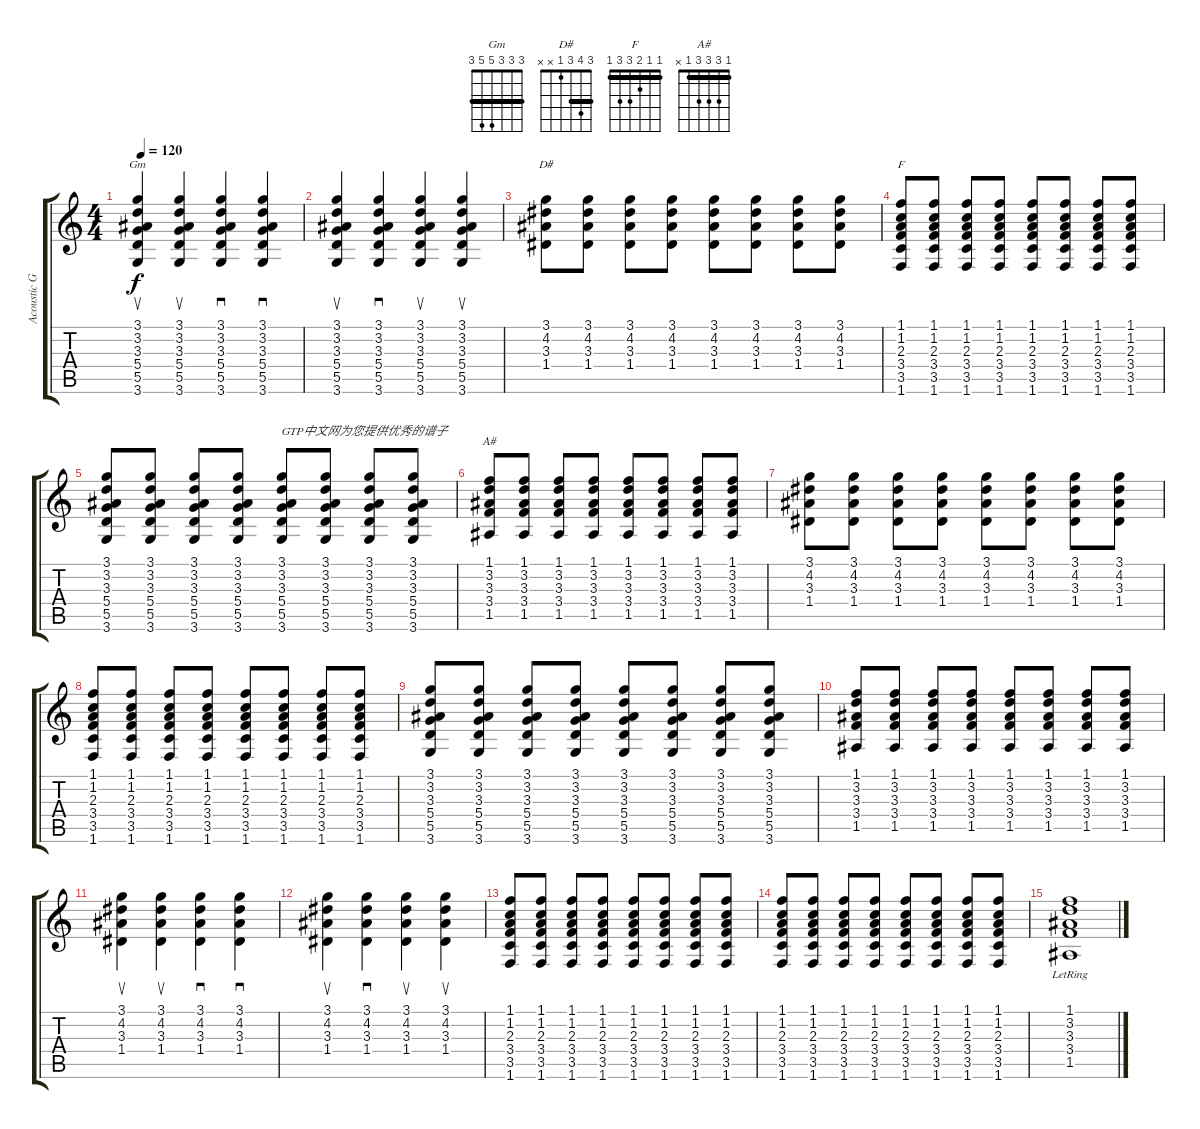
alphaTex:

\track ("Acoustic Guitar [Danny]" "Acoustic G") {instrument acousticguitarsteel}
\staff {score tabs}
\tuning (E4 B3 G3 D3 A2 E2) {hide}
\chord ("Gm" 3 3 3 5 5 3) {barre 3}
\chord ("D#" 3 4 3 1 x x) {barre 3}
\chord ("F" 1 1 2 3 3 1) {barre 1}
\chord ("A#" 1 3 3 3 1 x) {barre 1}
\ts (4 4)
\tempo 120
\clef g2
\ks c
(3.1 3.2 3.3 5.4 5.5 3.6).4{su ch "Gm" dy f} (3.1 3.2 3.3 5.4 5.5 3.6).4{su} (3.1 3.2 3.3 5.4 5.5 3.6).4{sd} (3.1 3.2 3.3 5.4 5.5 3.6).4{sd} |
(3.1 3.2 3.3 5.4 5.5 3.6).4{su} (3.1 3.2 3.3 5.4 5.5 3.6).4{sd} (3.1 3.2 3.3 5.4 5.5 3.6).4{su} (3.1 3.2 3.3 5.4 5.5 3.6).4{su} |
(3.1 4.2 3.3 1.4).8{ch "D#"} (3.1 4.2 3.3 1.4).8 (3.1 4.2 3.3 1.4).8 (3.1 4.2 3.3 1.4).8 (3.1 4.2 3.3 1.4).8 (3.1 4.2 3.3 1.4).8 (3.1 4.2 3.3 1.4).8 (3.1 4.2 3.3 1.4).8 |
(1.1 1.2 2.3 3.4 3.5 1.6).8{ch "F"} (1.1 1.2 2.3 3.4 3.5 1.6).8 (1.1 1.2 2.3 3.4 3.5 1.6).8 (1.1 1.2 2.3 3.4 3.5 1.6).8 (1.1 1.2 2.3 3.4 3.5 1.6).8 (1.1 1.2 2.3 3.4 3.5 1.6).8 (1.1 1.2 2.3 3.4 3.5 1.6).8 (1.1 1.2 2.3 3.4 3.5 1.6).8 |
(3.1 3.2 3.3 5.4 5.5 3.6).8 (3.1 3.2 3.3 5.4 5.5 3.6).8 (3.1 3.2 3.3 5.4 5.5 3.6).8 (3.1 3.2 3.3 5.4 5.5 3.6).8 (3.1 3.2 3.3 5.4 5.5 3.6).8{txt "GTP中文网为您提供优秀的谱子"} (3.1 3.2 3.3 5.4 5.5 3.6).8 (3.1 3.2 3.3 5.4 5.5 3.6).8 (3.1 3.2 3.3 5.4 5.5 3.6).8 |
(1.1 3.2 3.3 3.4 1.5).8{ch "A#"} (1.1 3.2 3.3 3.4 1.5).8 (1.1 3.2 3.3 3.4 1.5).8 (1.1 3.2 3.3 3.4 1.5).8 (1.1 3.2 3.3 3.4 1.5).8 (1.1 3.2 3.3 3.4 1.5).8 (1.1 3.2 3.3 3.4 1.5).8 (1.1 3.2 3.3 3.4 1.5).8 |
(3.1 4.2 3.3 1.4).8 (3.1 4.2 3.3 1.4).8 (3.1 4.2 3.3 1.4).8 (3.1 4.2 3.3 1.4).8 (3.1 4.2 3.3 1.4).8 (3.1 4.2 3.3 1.4).8 (3.1 4.2 3.3 1.4).8 (3.1 4.2 3.3 1.4).8 |
(1.1 1.2 2.3 3.4 3.5 1.6).8 (1.1 1.2 2.3 3.4 3.5 1.6).8 (1.1 1.2 2.3 3.4 3.5 1.6).8 (1.1 1.2 2.3 3.4 3.5 1.6).8 (1.1 1.2 2.3 3.4 3.5 1.6).8 (1.1 1.2 2.3 3.4 3.5 1.6).8 (1.1 1.2 2.3 3.4 3.5 1.6).8 (1.1 1.2 2.3 3.4 3.5 1.6).8 |
(3.1 3.2 3.3 5.4 5.5 3.6).8 (3.1 3.2 3.3 5.4 5.5 3.6).8 (3.1 3.2 3.3 5.4 5.5 3.6).8 (3.1 3.2 3.3 5.4 5.5 3.6).8 (3.1 3.2 3.3 5.4 5.5 3.6).8 (3.1 3.2 3.3 5.4 5.5 3.6).8 (3.1 3.2 3.3 5.4 5.5 3.6).8 (3.1 3.2 3.3 5.4 5.5 3.6).8 |
(1.1 3.2 3.3 3.4 1.5).8 (1.1 3.2 3.3 3.4 1.5).8 (1.1 3.2 3.3 3.4 1.5).8 (1.1 3.2 3.3 3.4 1.5).8 (1.1 3.2 3.3 3.4 1.5).8 (1.1 3.2 3.3 3.4 1.5).8 (1.1 3.2 3.3 3.4 1.5).8 (1.1 3.2 3.3 3.4 1.5).8 |
(3.1 4.2 3.3 1.4).4{su} (3.1 4.2 3.3 1.4).4{su} (3.1 4.2 3.3 1.4).4{sd} (3.1 4.2 3.3 1.4).4{sd} |
(3.1 4.2 3.3 1.4).4{su} (3.1 4.2 3.3 1.4).4{sd} (3.1 4.2 3.3 1.4).4{su} (3.1 4.2 3.3 1.4).4{su} |
(1.1 1.2 2.3 3.4 3.5 1.6).8 (1.1 1.2 2.3 3.4 3.5 1.6).8 (1.1 1.2 2.3 3.4 3.5 1.6).8 (1.1 1.2 2.3 3.4 3.5 1.6).8 (1.1 1.2 2.3 3.4 3.5 1.6).8 (1.1 1.2 2.3 3.4 3.5 1.6).8 (1.1 1.2 2.3 3.4 3.5 1.6).8 (1.1 1.2 2.3 3.4 3.5 1.6).8 |
(1.1 1.2 2.3 3.4 3.5 1.6).8 (1.1 1.2 2.3 3.4 3.5 1.6).8 (1.1 1.2 2.3 3.4 3.5 1.6).8 (1.1 1.2 2.3 3.4 3.5 1.6).8 (1.1 1.2 2.3 3.4 3.5 1.6).8 (1.1 1.2 2.3 3.4 3.5 1.6).8 (1.1 1.2 2.3 3.4 3.5 1.6).8 (1.1 1.2 2.3 3.4 3.5 1.6).8 |
(1.1{lr} 3.2{lr} 3.3{lr} 3.4{lr} 1.5{lr}).1
